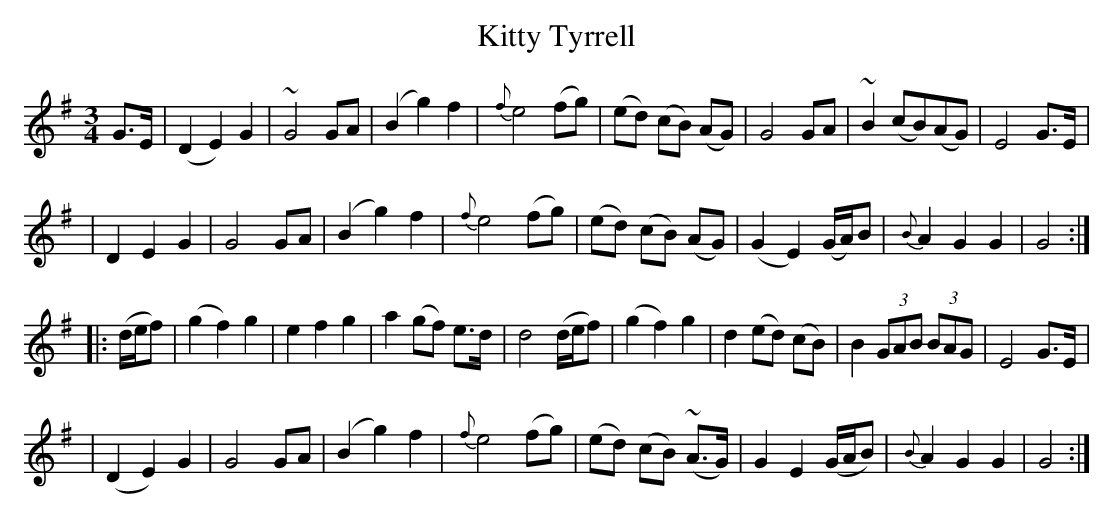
X:1
T: Kitty Tyrrell
M: 3/4
L: 1/8
K: G
G>E \
| (D2  E2)  G2  | ~G4 GA | (B2 g2) f2  | {f}e4 (fg) \
| (ed) (cB) (AG) | G4 GA | ~B2  (cB)(AG) | E4 G>E |
| D2  E2  G2  | G4 GA | (B2 g2) f2  | {f}e4 (fg) \
| (ed) (cB) (AG) | (G2 E2)  (G/A/)B | {B}A2 G2 G2  | G4 :|
|: (d/e/f) \
| (g2 f2) g2  | e2 f2 g2  | a2  (gf) e>d | d4 (d/e/f) \
| (g2 f2) g2  | d2  (ed) (cB) | B2  (3GAB (3BAG | E4 G>E |
| (D2 E2) G2  | G4 GA | (B2 g2) f2  | {f}e4 (fg) \
| (ed) (cB) ~(A>G) | G2 E2  (G/A/B) | {B}A2 G2 G2  | G4 :|
